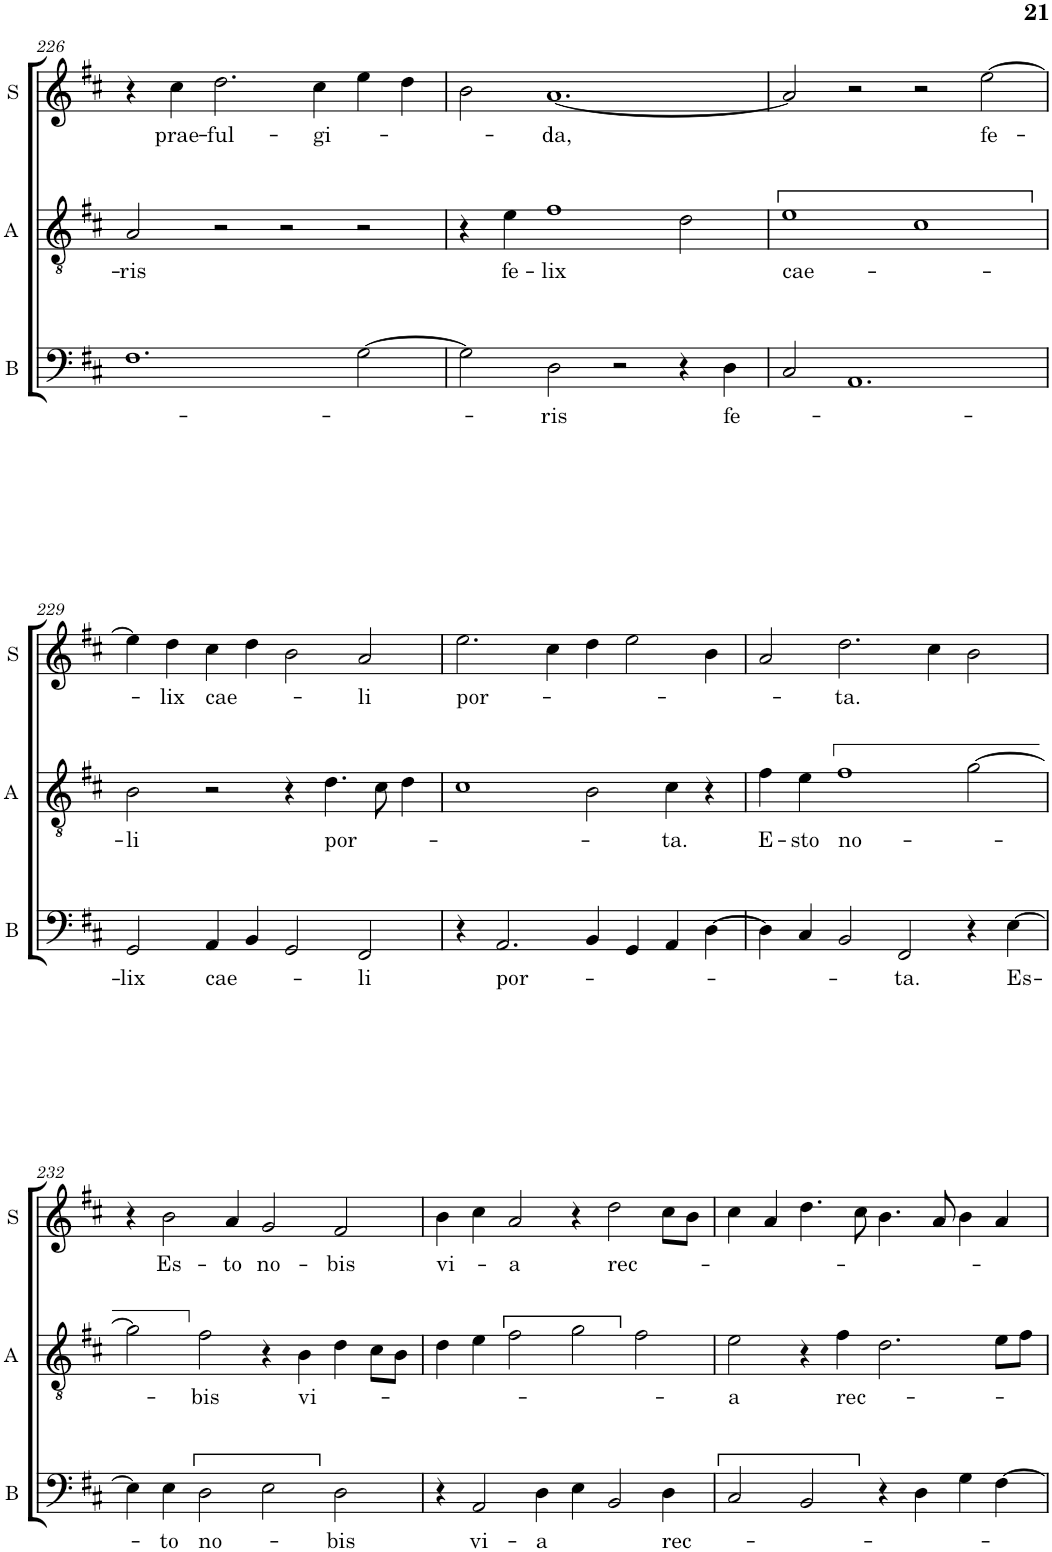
**kern	**text	**kern	**text	**kern	**text
*part3	*part3	*part2	*part2	*part1	*part1
*staff3	*staff3	*staff2	*staff2	*staff1	*staff1
*I"B	*	*I"A	*	*I"S	*
*I'B	*	*I'A	*	*I'S	*
!!LO:PB:g=z
*clefF4	*	*clefGv2	*	*clefG2	*
*	*	*Trd4c7	*	*	*
*k[f#c#]	*	*k[f#c#]	*	*k[f#c#]	*
*M4/2	*	*M4/2	*	*M4/2	*
=226	=226	=226	=226	=226	=226
!	!	!	!LO:LY:b	!	!
1.F#	.	2A/	-ris	4r	.
!	!	!	!	!	!LO:LY:b
.	.	.	.	4cc#\	prae-
!	!	!	!	!	!LO:LY:b
.	.	2r	.	2.dd\	-ful-
.	.	2r	.	.	.
!	!	!	!	!	!LO:LY:b
.	.	.	.	4cc#\	-gi-
[2G\	.	2r	.	4ee\	.
.	.	.	.	4dd\	.
=227	=227	=227	=227	=227	=227
2G\]	.	4r	.	2b\	.
!	!	!	!LO:LY:b	!	!
.	.	4e\	fe-	.	.
!	!LO:LY:b	!	!LO:LY:b	!	!LO:LY:b
2D\	-ris	1f#	-lix	[1.a	da,
2r	.	.	.	.	.
4r	.	2d\	.	.	.
!	!LO:LY:b	!	!	!	!
4D\	fe-	.	.	.	.
=228	=228	=228	=228	=228	=228
!	!	!	!LO:LY:b	!	!
2C#/	.	1e	cae-	2a/]	.
1.AA	.	.	.	2r	.
.	.	1c#	.	2r	.
!	!	!	!	!	!LO:LY:b
.	.	.	.	[2ee\	fe-
!!LO:LB:g=z
=229	=229	=229	=229	=229	=229
!	!LO:LY:b	!	!LO:LY:b	!	!
2GG/	-lix	2B\	-li	4ee\]	.
!	!	!	!	!	!LO:LY:b
.	.	.	.	4dd\	-lix
!	!LO:LY:b	!	!	!	!LO:LY:b
4AA/	cae-	2r	.	4cc#\	cae-
4BB/	.	.	.	4dd\	.
2GG/	.	4r	.	2b\	.
!	!	!	!LO:LY:b	!	!
.	.	4.d\	por-	.	.
!	!LO:LY:b	!	!	!	!LO:LY:b
2FF#/	-li	.	.	2a/	-li
.	.	8c#\	.	.	.
.	.	4d\	.	.	.
=230	=230	=230	=230	=230	=230
!	!	!	!	!	!LO:LY:b
4r	.	1c#	.	2.ee\	por-
!	!LO:LY:b	!	!	!	!
2.AA/	por-	.	.	.	.
.	.	.	.	4cc#\	.
4BB/	.	2B\	.	4dd\	.
4GG/	.	.	.	2ee\	.
!	!	!	!LO:LY:b	!	!
4AA/	.	4c#\	-ta.	.	.
[4D\	.	4r	.	4b\	.
=231	=231	=231	=231	=231	=231
!	!	!	!LO:LY:b	!	!
4D\]	.	4f#\	E-	2a/	.
!	!	!	!LO:LY:b	!	!
4C#/	.	4e\	-sto	.	.
!	!	!	!LO:LY:b	!	!LO:LY:b
2BB/	.	1f#	no-	2.dd\	ta.
!	!LO:LY:b	!	!	!	!
2FF#/	-ta.	.	.	.	.
.	.	.	.	4cc#\	.
4r	.	[2g\	.	2b\	.
!	!LO:LY:b	!	!	!	!
[4E\	Es-	.	.	.	.
!!LO:LB:g=z
=232	=232	=232	=232	=232	=232
4E\]	.	2g\]	.	4r	.
!	!LO:LY:b	!	!	!	!LO:LY:b
4E\	-to	.	.	2b\	Es-
!	!LO:LY:b	!	!LO:LY:b	!	!
2D\	no-	2f#\	-bis	.	.
!	!	!	!	!	!LO:LY:b
.	.	.	.	4a/	-to
!	!	!	!	!	!LO:LY:b
2E\	.	4r	.	2g/	no-
!	!	!	!LO:LY:b	!	!
.	.	4B\	vi-	.	.
!	!LO:LY:b	!	!	!	!LO:LY:b
2D\	-bis	4d\	.	2f#/	-bis
.	.	8c#\L	.	.	.
.	.	8B\J	.	.	.
=233	=233	=233	=233	=233	=233
!	!	!	!	!	!LO:LY:b
4r	.	4d\	.	4b\	vi-
!	!LO:LY:b	!	!	!	!
2AA/	vi-	4e\	.	4cc#\	.
!	!	!	!	!	!LO:LY:b
.	.	2f#\	.	2a/	-a
!	!LO:LY:b	!	!	!	!
4D\	-a	.	.	.	.
4E\	.	2g\	.	4r	.
!	!	!	!	!	!LO:LY:b
2BB/	.	.	.	2dd\	rec-
.	.	2f#\	.	.	.
!	!LO:LY:b	!	!	!	!
4D\	rec-	.	.	8cc#\L	.
.	.	.	.	8b\J	.
=234	=234	=234	=234	=234	=234
!	!	!	!LO:LY:b	!	!
2C#/	.	2e\	-a	4cc#\	.
.	.	.	.	4a/	.
2BB/	.	4r	.	4.dd\	.
!	!	!	!LO:LY:b	!	!
.	.	4f#\	rec-	.	.
.	.	.	.	8cc#\	.
4r	.	2.d\	.	4.b\	.
4D\	.	.	.	.	.
.	.	.	.	8a/	.
4G\	.	.	.	4b\	.
[4F#\	.	8e\L	.	4a/	.
.	.	8f#\J	.	.	.
=	=	=	=	=	=
*-	*-	*-	*-	*-	*-
